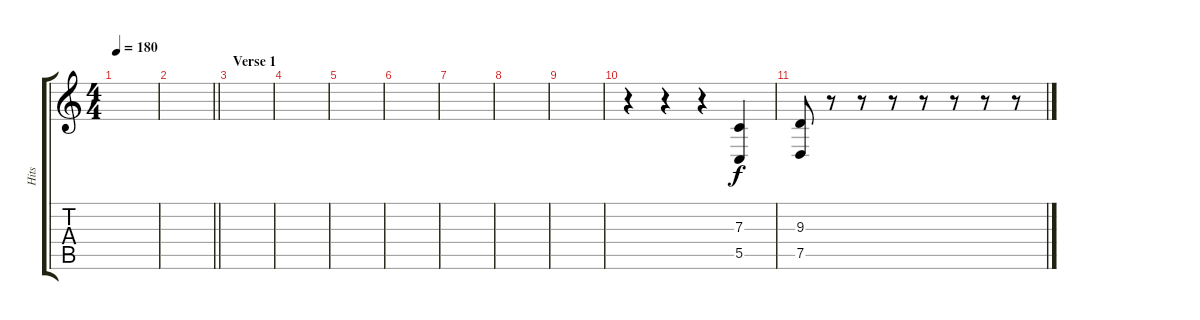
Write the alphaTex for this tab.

\track ("Hits" "Hits") {instrument orchestrahit}
\staff {score tabs}
\tuning (D4 A3 F3 C3 G2 D2) {hide}
\ts (4 4)
\tempo 180
\clef g2
\ks c
|
\barLineRight lightlight
|
\section ("" "Verse 1")
|
|
|
|
|
|
|
r.4 r.4 r.4 (7.3 5.5).4 |
(9.3 7.5).8 r.8 r.8 r.8 r.8 r.8 r.8 r.8
